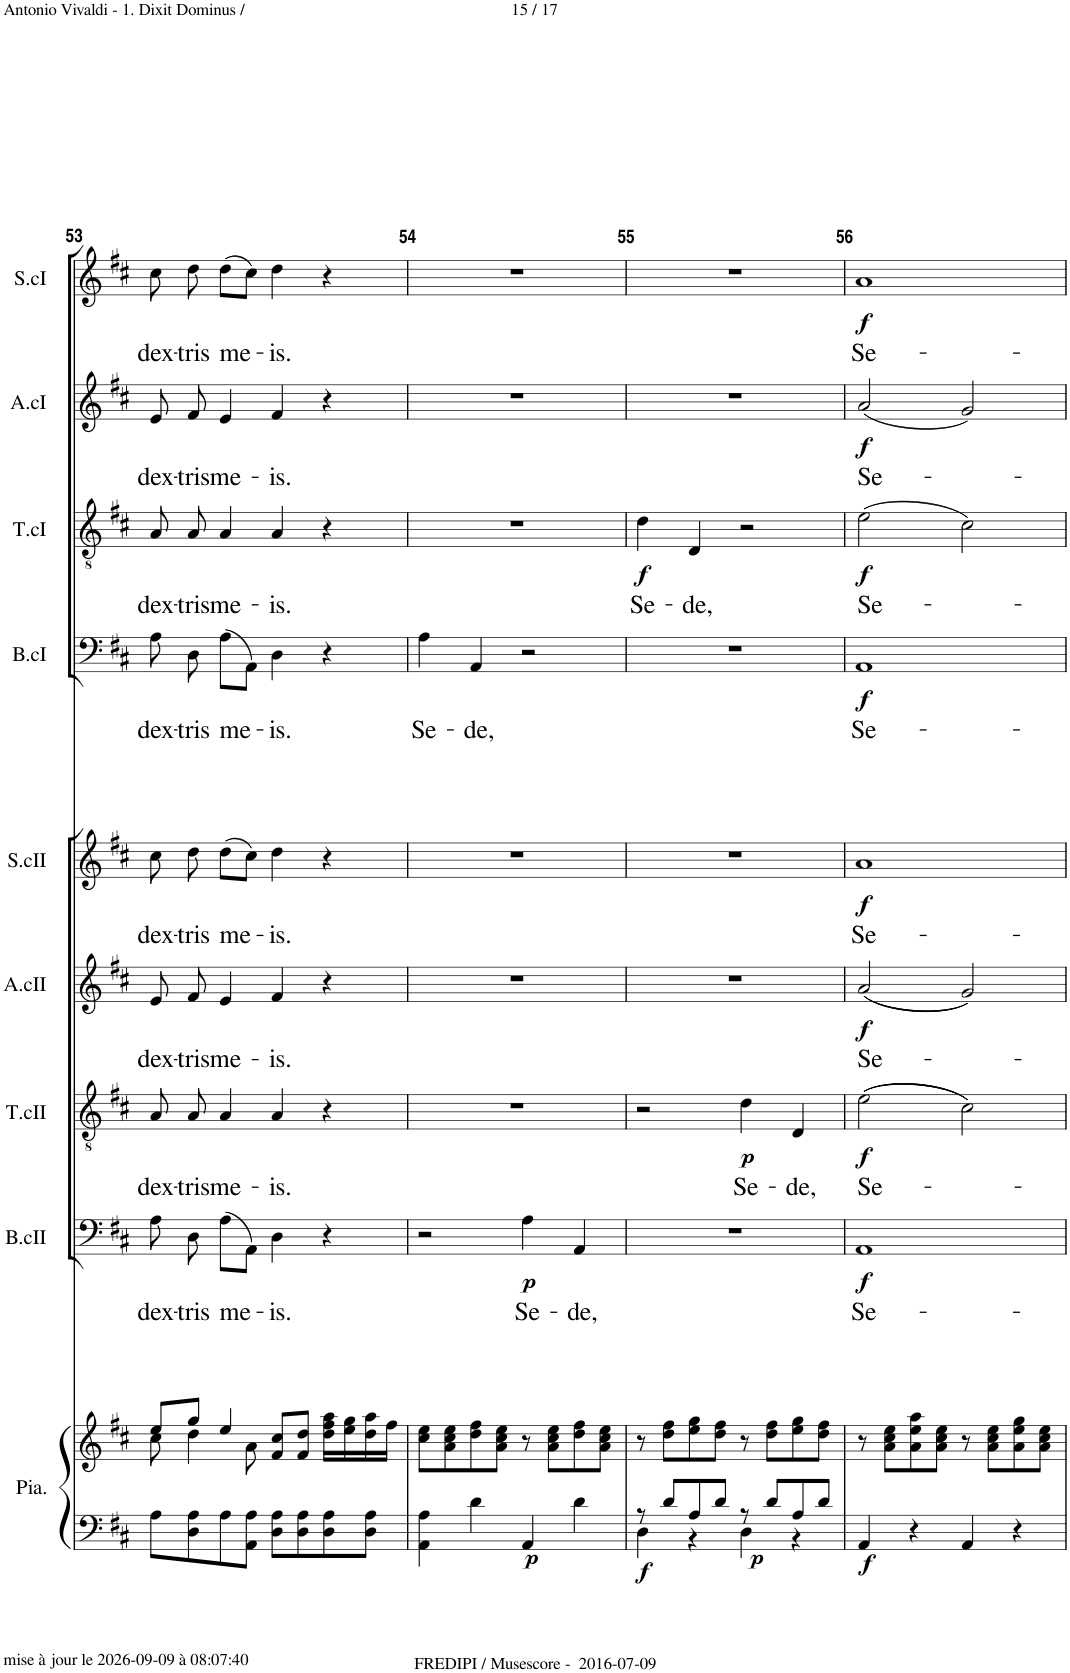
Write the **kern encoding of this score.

**kern	**kern	**dynam	**kern	**text	**dynam	**kern	**text	**dynam	**kern	**text	**dynam	**kern	**text	**dynam	**kern	**text	**dynam	**kern	**text	**dynam	**kern	**text	**dynam	**kern	**text	**dynam
*part9	*part9	*part9	*part8	*part8	*part8	*part7	*part7	*part7	*part6	*part6	*part6	*part5	*part5	*part5	*part4	*part4	*part4	*part3	*part3	*part3	*part2	*part2	*part2	*part1	*part1	*part1
*staff10	*staff9	*staff9/10	*staff8	*staff8	*staff8	*staff7	*staff7	*staff7	*staff6	*staff6	*staff6	*staff5	*staff5	*staff5	*staff4	*staff4	*staff4	*staff3	*staff3	*staff3	*staff2	*staff2	*staff2	*staff1	*staff1	*staff1
*I"Piano	*	*	*I"Basse Choeur II	*	*	*I"Ténor Choeur II	*	*	*I"Alto Choeur II	*	*	*I"Soprano Choeur II	*	*	*I"Basse Choeur I	*	*	*I"Ténor Choeur I	*	*	*I"Alto Choeur I	*	*	*I"Soprano Choeur I	*	*
*I'Pia.	*	*	*I'B.cII	*	*	*I'T.cII	*	*	*I'A.cII	*	*	*I'S.cII	*	*	*I'B.cI	*	*	*I'T.cI	*	*	*I'A.cI	*	*	*I'S.cI	*	*
!!LO:PB:g=z
*clefF4	*clefG2	*	*clefF4	*	*	*clefGv2	*	*	*clefG2	*	*	*clefG2	*	*	*clefF4	*	*	*clefGv2	*	*	*clefG2	*	*	*clefG2	*	*
*k[f#c#]	*k[f#c#]	*	*k[f#c#]	*	*	*k[f#c#]	*	*	*k[f#c#]	*	*	*k[f#c#]	*	*	*k[f#c#]	*	*	*k[f#c#]	*	*	*k[f#c#]	*	*	*k[f#c#]	*	*
*M4/4	*M4/4	*	*M4/4	*	*	*M4/4	*	*	*M4/4	*	*	*M4/4	*	*	*M4/4	*	*	*M4/4	*	*	*M4/4	*	*	*M4/4	*	*
*met(c)	*met(c)	*	*met(c)	*	*	*met(c)	*	*	*met(c)	*	*	*met(c)	*	*	*met(c)	*	*	*met(c)	*	*	*met(c)	*	*	*met(c)	*	*
=53	=53	=53	=53	=53	=53	=53	=53	=53	=53	=53	=53	=53	=53	=53	=53	=53	=53	=53	=53	=53	=53	=53	=53	=53	=53	=53
*	*^	*	*	*	*	*	*	*	*	*	*	*	*	*	*	*	*	*	*	*	*	*	*	*	*	*
!	!	!	!	!	!LO:LY:b	!	!	!LO:LY:b	!	!	!LO:LY:b	!	!	!LO:LY:b	!	!	!LO:LY:b	!	!	!LO:LY:b	!	!	!LO:LY:b	!	!	!LO:LY:b	!
8A\L	8ee/L	8cc#\	.	8A\	dex-	.	8A/L	dex-	.	8e/L	dex-	.	8cc#\	dex-	.	8A\	dex-	.	8A/L	dex-	.	8e/L	dex-	.	8cc#\	dex-	.
!	!	!	!	!	!LO:LY:b	!	!	!LO:LY:b	!	!	!LO:LY:b	!	!	!LO:LY:b	!	!	!LO:LY:b	!	!	!LO:LY:b	!	!	!LO:LY:b	!	!	!LO:LY:b	!
8D\ 8A\	8gg/J	4dd\	.	8D\	-tris	.	8A/J	-tris	.	8f#/J	-tris	.	8dd\	-tris	.	8D\	-tris	.	8A/J	-tris	.	8f#/J	-tris	.	8dd\	-tris	.
!	!	!	!	!	!LO:LY:b	!	!	!LO:LY:b	!	!	!LO:LY:b	!	!	!LO:LY:b	!	!	!LO:LY:b	!	!	!LO:LY:b	!	!	!LO:LY:b	!	!	!LO:LY:b	!
8A\	4ee/	.	.	(8A\L	me-	.	4A/	me-	.	4e/	me-	.	(8dd\L	me-	.	(8A\L	me-	.	4A/	me-	.	4e/	me-	.	(8dd\L	me-	.
8AA\ 8A\J	.	8a\	.	8AA\J)	.	.	.	.	.	.	.	.	8cc#\J)	.	.	8AA\J)	.	.	.	.	.	.	.	.	8cc#\J)	.	.
!	!	!	!	!	!LO:LY:b	!	!	!LO:LY:b	!	!	!LO:LY:b	!	!	!LO:LY:b	!	!	!LO:LY:b	!	!	!LO:LY:b	!	!	!LO:LY:b	!	!	!LO:LY:b	!
8D\ 8A\L	8f#/ 8cc#/L	2ryy	.	4D\	-is.	.	4A/	-is.	.	4f#/	-is.	.	4dd\	-is.	.	4D\	-is.	.	4A/	-is.	.	4f#/	-is.	.	4dd\	-is.	.
8D\ 8A\	8f#/ 8dd/J	.	.	.	.	.	.	.	.	.	.	.	.	.	.	.	.	.	.	.	.	.	.	.	.	.	.
8D\ 8A\	16dd\ 16ff#\ 16aa\LL	.	.	4r	.	.	4r	.	.	4r	.	.	4r	.	.	4r	.	.	4r	.	.	4r	.	.	4r	.	.
.	16ee\ 16gg\	.	.	.	.	.	.	.	.	.	.	.	.	.	.	.	.	.	.	.	.	.	.	.	.	.	.
8D\ 8A\J	16dd\ 16aa\	.	.	.	.	.	.	.	.	.	.	.	.	.	.	.	.	.	.	.	.	.	.	.	.	.	.
.	16ff#\JJ	.	.	.	.	.	.	.	.	.	.	.	.	.	.	.	.	.	.	.	.	.	.	.	.	.	.
*	*v	*v	*	*	*	*	*	*	*	*	*	*	*	*	*	*	*	*	*	*	*	*	*	*	*	*	*
=54	=54	=54	=54	=54	=54	=54	=54	=54	=54	=54	=54	=54	=54	=54	=54	=54	=54	=54	=54	=54	=54	=54	=54	=54	=54	=54
!	!	!	!	!	!	!	!	!	!	!	!	!	!	!	!	!LO:LY:b	!	!	!	!	!	!	!	!	!	!
4AA\ 4A\	8cc#\ 8ee\L	.	2r	.	.	1r	.	.	1r	.	.	1r	.	.	4A\	Se-	.	1r	.	.	1r	.	.	1r	.	.
.	8a\ 8cc#\ 8ee\	.	.	.	.	.	.	.	.	.	.	.	.	.	.	.	.	.	.	.	.	.	.	.	.	.
!	!	!	!	!	!	!	!	!	!	!	!	!	!	!	!	!LO:LY:b	!	!	!	!	!	!	!	!	!	!
4d\	8dd\ 8ff#\	.	.	.	.	.	.	.	.	.	.	.	.	.	4AA/	-de,	.	.	.	.	.	.	.	.	.	.
.	8a\ 8cc#\ 8ee\J	.	.	.	.	.	.	.	.	.	.	.	.	.	.	.	.	.	.	.	.	.	.	.	.	.
!	!	!LO:DY:b=2	!	!LO:LY:b	!LO:DY:b	!	!	!	!	!	!	!	!	!	!	!	!	!	!	!	!	!	!	!	!	!
4AA/	8r	p	4A\	Se-	p	.	.	.	.	.	.	.	.	.	2r	.	.	.	.	.	.	.	.	.	.	.
.	8a\ 8cc#\ 8ee\L	.	.	.	.	.	.	.	.	.	.	.	.	.	.	.	.	.	.	.	.	.	.	.	.	.
!	!	!	!	!LO:LY:b	!	!	!	!	!	!	!	!	!	!	!	!	!	!	!	!	!	!	!	!	!	!
4d\	8dd\ 8ff#\	.	4AA/	-de,	.	.	.	.	.	.	.	.	.	.	.	.	.	.	.	.	.	.	.	.	.	.
.	8a\ 8cc#\ 8ee\J	.	.	.	.	.	.	.	.	.	.	.	.	.	.	.	.	.	.	.	.	.	.	.	.	.
=55	=55	=55	=55	=55	=55	=55	=55	=55	=55	=55	=55	=55	=55	=55	=55	=55	=55	=55	=55	=55	=55	=55	=55	=55	=55	=55
*^	*	*	*	*	*	*	*	*	*	*	*	*	*	*	*	*	*	*	*	*	*	*	*	*	*	*
!	!	!	!LO:DY:b=2	!	!	!	!	!	!	!	!	!	!	!	!	!	!	!	!	!LO:LY:b	!LO:DY:b	!	!	!	!	!	!
8r	4D\	8r	f	1r	.	.	2r	.	.	1r	.	.	1r	.	.	1r	.	.	4d\	Se-	f	1r	.	.	1r	.	.
8d/L	.	8dd\ 8ff#\L	.	.	.	.	.	.	.	.	.	.	.	.	.	.	.	.	.	.	.	.	.	.	.	.	.
!	!	!	!	!	!	!	!	!	!	!	!	!	!	!	!	!	!	!	!	!LO:LY:b	!	!	!	!	!	!	!
8A/	4r	8ee\ 8gg\	.	.	.	.	.	.	.	.	.	.	.	.	.	.	.	.	4D/	-de,	.	.	.	.	.	.	.
8d/J	.	8dd\ 8ff#\J	.	.	.	.	.	.	.	.	.	.	.	.	.	.	.	.	.	.	.	.	.	.	.	.	.
!	!	!	!LO:DY:b=2	!	!	!	!	!LO:LY:b	!LO:DY:b	!	!	!	!	!	!	!	!	!	!	!	!	!	!	!	!	!	!
8r	4D\	8r	p	.	.	.	4d\	Se-	p	.	.	.	.	.	.	.	.	.	2r	.	.	.	.	.	.	.	.
8d/L	.	8dd\ 8ff#\L	.	.	.	.	.	.	.	.	.	.	.	.	.	.	.	.	.	.	.	.	.	.	.	.	.
!	!	!	!	!	!	!	!	!LO:LY:b	!	!	!	!	!	!	!	!	!	!	!	!	!	!	!	!	!	!	!
8A/	4r	8ee\ 8gg\	.	.	.	.	4D/	-de,	.	.	.	.	.	.	.	.	.	.	.	.	.	.	.	.	.	.	.
8d/J	.	8dd\ 8ff#\J	.	.	.	.	.	.	.	.	.	.	.	.	.	.	.	.	.	.	.	.	.	.	.	.	.
*v	*v	*	*	*	*	*	*	*	*	*	*	*	*	*	*	*	*	*	*	*	*	*	*	*	*	*	*
=56	=56	=56	=56	=56	=56	=56	=56	=56	=56	=56	=56	=56	=56	=56	=56	=56	=56	=56	=56	=56	=56	=56	=56	=56	=56	=56
!	!	!LO:DY:b=2	!	!LO:LY:b	!LO:DY:b	!	!LO:LY:b	!LO:DY:b	!	!LO:LY:b	!LO:DY:b	!	!LO:LY:b	!LO:DY:b	!	!LO:LY:b	!LO:DY:b	!	!LO:LY:b	!LO:DY:b	!	!LO:LY:b	!LO:DY:b	!	!LO:LY:b	!LO:DY:b
4AA/	8r	f	1AA	Se-	f	((2e\	Se-	f	((2a/	Se-	f	1a	Se-	f	1AA	Se-	f	(2e\	Se-	f	(2a/	Se-	f	1a	Se-	f
.	8a\ 8cc#\ 8ee\L	.	.	.	.	.	.	.	.	.	.	.	.	.	.	.	.	.	.	.	.	.	.	.	.	.
4r	8a\ 8ee\ 8aa\	.	.	.	.	.	.	.	.	.	.	.	.	.	.	.	.	.	.	.	.	.	.	.	.	.
.	8a\ 8cc#\ 8ee\J	.	.	.	.	.	.	.	.	.	.	.	.	.	.	.	.	.	.	.	.	.	.	.	.	.
4AA/	8r	.	.	.	.	2c#\))	.	.	2g/))	.	.	.	.	.	.	.	.	2c#\)	.	.	2g/)	.	.	.	.	.
.	8a\ 8cc#\ 8ee\L	.	.	.	.	.	.	.	.	.	.	.	.	.	.	.	.	.	.	.	.	.	.	.	.	.
4r	8a\ 8ee\ 8gg\	.	.	.	.	.	.	.	.	.	.	.	.	.	.	.	.	.	.	.	.	.	.	.	.	.
.	8a\ 8cc#\ 8ee\J	.	.	.	.	.	.	.	.	.	.	.	.	.	.	.	.	.	.	.	.	.	.	.	.	.
=	=	=	=	=	=	=	=	=	=	=	=	=	=	=	=	=	=	=	=	=	=	=	=	=	=	=
*-	*-	*-	*-	*-	*-	*-	*-	*-	*-	*-	*-	*-	*-	*-	*-	*-	*-	*-	*-	*-	*-	*-	*-	*-	*-	*-
